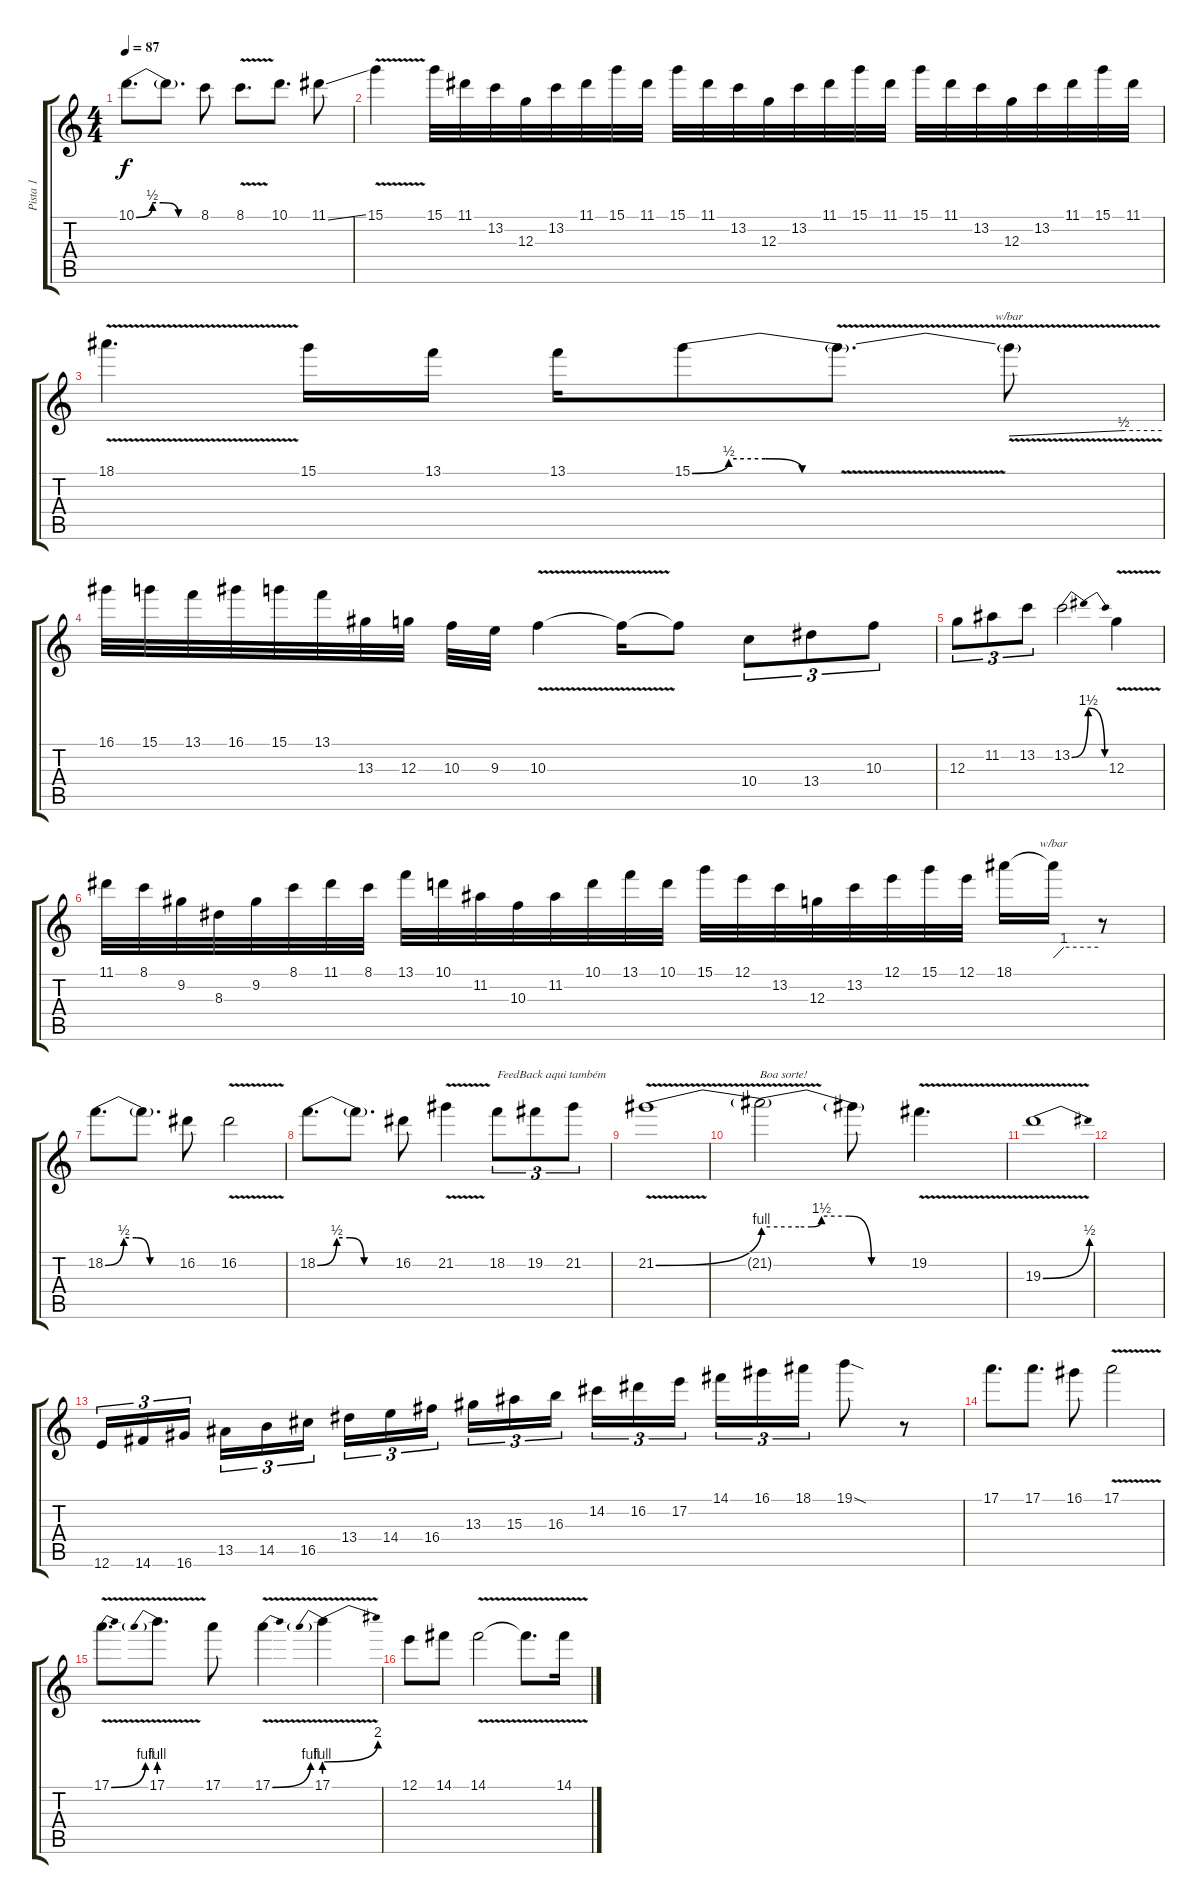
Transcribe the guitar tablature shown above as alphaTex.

\track ("Pista 1" "Pista 1") {instrument distortionguitar}
\staff {score tabs}
\tuning (E4 B3 G3 D3 A2 E2) {hide}
\ts (4 4)
\tempo 87
\clef g2
\ks c
10.1{be (custom 0 0 15 2 25 2 39 0 60 0)}.8{d dy f} 10.1{t}.8{d} 8.1.8 8.1{v}.8{d} 10.1.8{d} 11.1{ss}.8 |
15.1{v}.4 15.1.32 11.1.32 13.2.32 12.3.32 13.2.32 11.1.32 15.1.32 11.1.32 15.1.32 11.1.32 13.2.32 12.3.32 13.2.32 11.1.32 15.1.32 11.1.32 15.1.32 11.1.32 13.2.32 12.3.32 13.2.32 11.1.32 15.1.32 11.1.32 |
18.1{v}.4{d} 15.1.16 13.1.16 13.1.16 15.1{be (custom 0 0 15 2 30 2 45 0 60 0)}.8 15.1{v t}.8{d} 15.1{t}.8{tbe (custom default 0 0 45 2 60 2)} |
16.1.32 15.1.32 13.1.32 16.1.32 15.1.32 13.1.32 13.3.32 12.3.32 10.3.32 9.3.32 10.3{v}.4 10.3{t}.16 10.3{t}.8 10.4.8{tu (3 2)} 13.4.8{tu (3 2)} 10.3.8{tu (3 2)} |
12.3.8{tu (3 2)} 11.2.8{tu (3 2)} 13.2.8{tu (3 2)} 13.2{be (bendrelease 0 0 15 6 49 6 60 0)}.2 12.3{v}.4 |
11.1.32 8.1.32 9.2.32 8.3.32 9.2.32 8.1.32 11.1.32 8.1.32 13.1.32 10.1.32 11.2.32 10.3.32 11.2.32 10.1.32 13.1.32 10.1.32 15.1.32 12.1.32 13.2.32 12.3.32 13.2.32 12.1.32 15.1.32 12.1.32 18.1.16 18.1{t}.16{tbe (custom default 0 0 14 4 60 4)} r.8 |
18.2{be (custom 0 0 15 2 25 2 36 0 60 0)}.8{d} 18.2{t}.8{d} 16.2.8 16.2{v}.2 |
18.2{be (custom 0 0 15 2 25 2 36 0 60 0)}.8{d} 18.2{t}.8{d} 16.2.8 21.2{v}.4 18.2.8{tu (3 2) txt "FeedBack aqui também"} 19.2.8{tu (3 2)} 21.2.8{tu (3 2)} |
21.2{be (bend 0 0 60 4) v}.1 |
21.2{be (custom 0 4 15 4 20 4 24 6 35 6 44 0 60 0) t}.2{txt "Boa sorte!"} 21.2{t}.8 19.2{v}.4{d} |
19.3{be (bend 0 0 60 2) v}.1 |
|
12.6.16{tu (3 2)} 14.6.16{tu (3 2)} 16.6.16{tu (3 2) beam splitsecondary} 13.5.16{tu (3 2)} 14.5.16{tu (3 2)} 16.5.16{tu (3 2)} 13.4.16{tu (3 2)} 14.4.16{tu (3 2)} 16.4.16{tu (3 2) beam splitsecondary} 13.3.16{tu (3 2)} 15.3.16{tu (3 2)} 16.3.16{tu (3 2)} 14.2.16{tu (3 2)} 16.2.16{tu (3 2)} 17.2.16{tu (3 2) beam splitsecondary} 14.1.16{tu (3 2)} 16.1.16{tu (3 2)} 18.1.16{tu (3 2)} 19.1{sod}.8 r.8 |
17.1.8{d} 17.1.8{d} 16.1.8 17.1{v}.2 |
17.1{be (bend 0 0 60 4) v}.8{d} 17.1{be (prebend 0 4 60 4) v}.8{d} 17.1.8 17.1{be (bend 0 0 60 4) v}.4 17.1{be (prebendbend 0 4 60 8) v}.4 |
12.1.8{volume 0} 14.1.8 14.1{v}.2 14.1{t}.8{d} 14.1{v}.16
